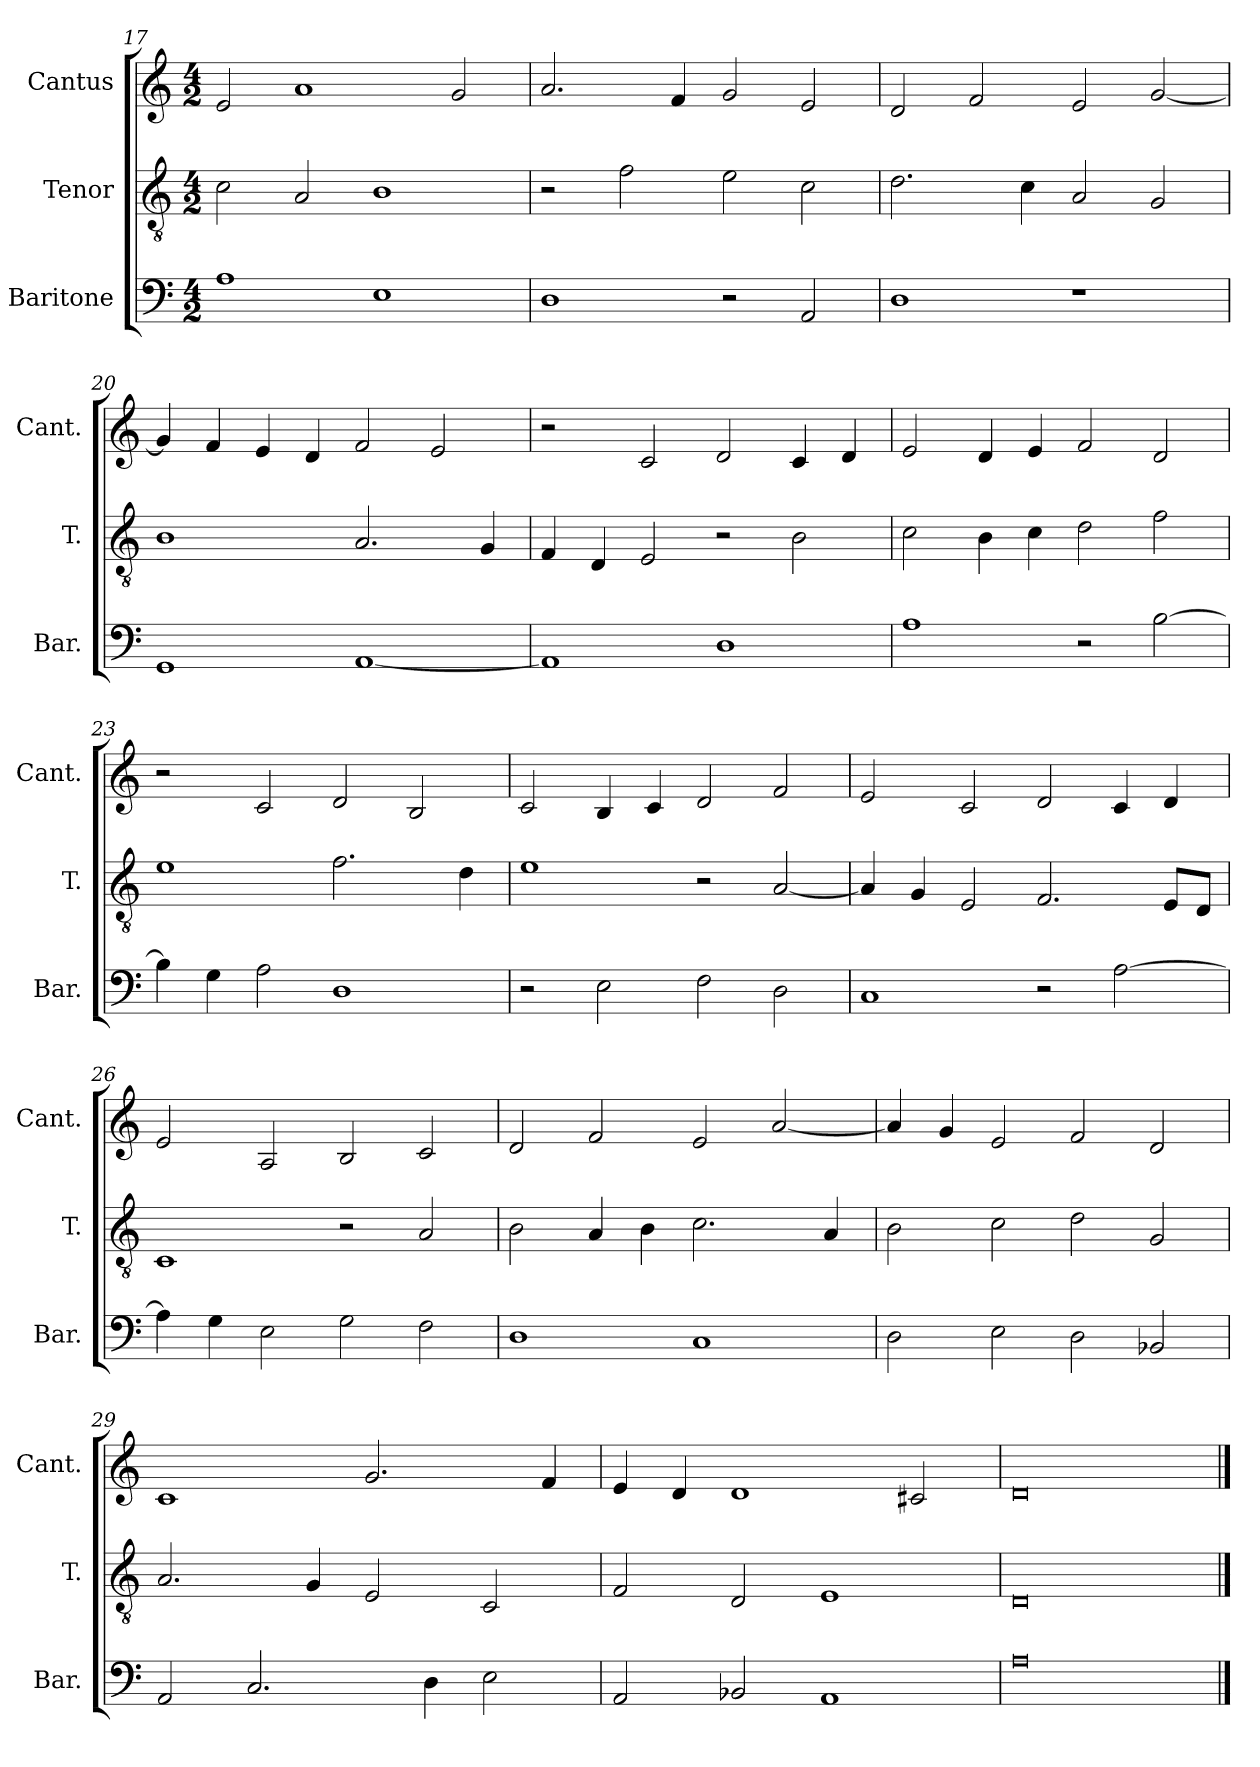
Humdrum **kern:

**kern	**kern	**kern
*part3	*part2	*part1
*staff3	*staff2	*staff1
*I"Baritone	*I"Tenor	*I"Cantus
*I'Bar.	*I'T.	*I'Cant.
*clefF4	*clefGv2	*clefG2
*	*ITrd7c12	*
*k[]	*k[]	*k[]
*C:	*C:	*C:
*M4/2	*M4/2	*M4/2
=17	=17	=17
1A\	2C\	2e/
.	2AA/	1a/
1E\	1BB\	.
.	.	2g/
=18	=18	=18
1D\	2r	2.a/
.	2F\	.
.	.	4f/
2r	2E\	2g/
2AA/	2C\	2e/
=19	=19	=19
1D\	2.D\	2d/
.	.	2f/
.	4C\	.
1r	2AA/	2e/
.	2GG/	[2g/
=20	=20	=20
1GG/	1BB\	4g/]
.	.	4f/
.	.	4e/
.	.	4d/
[1AA/	2.AA/	2f/
.	.	2e/
.	4GG/	.
=21	=21	=21
1AA/]	4FF/	2r
.	4DD/	.
.	2EE/	2c/
1D\	2r	2d/
.	2BB\	4c/
.	.	4d/
=22	=22	=22
1A\	2C\	2e/
.	4BB\	4d/
.	4C\	4e/
2r	2D\	2f/
[2B\	2F\	2d/
=23	=23	=23
4B\]	1E\	2r
4G\	.	.
2A\	.	2c/
1D\	2.F\	2d/
.	.	2B/
.	4D\	.
=24	=24	=24
2r	1E\	2c/
2E\	.	4B/
.	.	4c/
2F\	2r	2d/
2D\	[2AA/	2f/
=25	=25	=25
1C/	4AA/]	2e/
.	4GG/	.
.	2EE/	2c/
2r	2.FF/	2d/
[2A\	.	4c/
.	8EE/L	4d/
.	8DD/J	.
=26	=26	=26
4A\]	1CC/	2e/
4G\	.	.
2E\	.	2A/
2G\	2r	2B/
2F\	2AA/	2c/
=27	=27	=27
1D\	2BB\	2d/
.	4AA/	2f/
.	4BB\	.
1C/	2.C\	2e/
.	.	[2a/
.	4AA/	.
=28	=28	=28
2D\	2BB\	4a/]
.	.	4g/
2E\	2C\	2e/
2D\	2D\	2f/
2BB-X/	2GG/	2d/
=29	=29	=29
2AA/	2.AA/	1c/
2.C/	.	.
.	4GG/	.
.	2EE/	2.g/
4D\	.	.
2E\	2CC/	.
.	.	4f/
=30	=30	=30
2AA/	2FF/	4e/
.	.	4d/
2BB-X/	2DD/	1d/
1AA/	1EE/	.
.	.	2c#X/
=31	=31	=31
0A\	0DD/	0d/
==	==	==
*-	*-	*-
